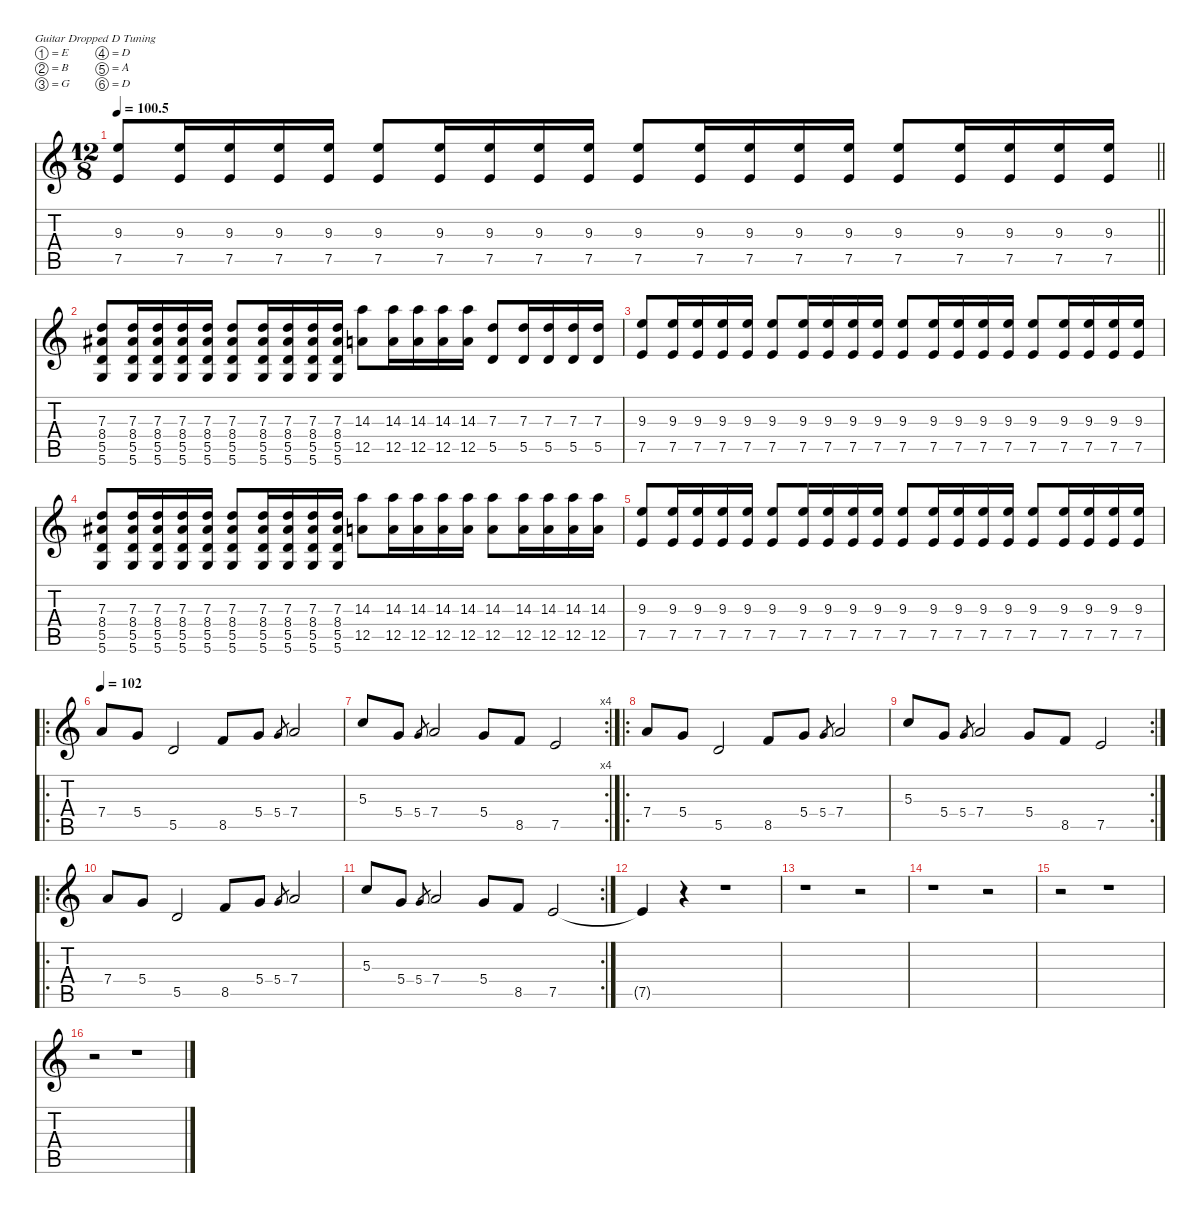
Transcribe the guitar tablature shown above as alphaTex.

\defaultSystemsLayout 4
\hideDynamics
\bracketExtendMode nobrackets
\singleTrackTrackNamePolicy hidden
\multiTrackTrackNamePolicy hidden
\firstSystemTrackNameMode fullname
\otherSystemsTrackNameOrientation horizontal
\track ("Distortion 2" "dist.guit.") {instrument distortionguitar}
\staff {score tabs}
\tuning (E4 B3 G3 D3 A2 D2)
\ts (12 8)
\tempo
100.5
\accidentals auto
\clef g2
\ottava regular
\simile none
\barLineRight lightlight
\ks aminor
(9.3 7.5).8{dy f beam Up} (9.3 7.5).16{beam Up} (9.3 7.5).16{beam Up} (9.3 7.5).16{beam Up} (9.3 7.5).16{beam Up} (9.3 7.5).8{beam Up} (9.3 7.5).16{beam Up} (9.3 7.5).16{beam Up} (9.3 7.5).16{beam Up} (9.3 7.5).16{beam Up} (9.3 7.5).8{beam Up} (9.3 7.5).16{beam Up} (9.3 7.5).16{beam Up} (9.3 7.5).16{beam Up} (9.3 7.5).16{beam Up} (9.3 7.5).8{beam Up} (9.3 7.5).16{beam Up} (9.3 7.5).16{beam Up} (9.3 7.5).16{beam Up} (9.3 7.5).16{beam Up} |
(7.3 8.4{acc #} 5.5 5.6).8{beam Up} (7.3 8.4{acc #} 5.5 5.6).16{beam Up} (7.3 8.4{acc #} 5.5 5.6).16{beam Up} (7.3 8.4{acc #} 5.5 5.6).16{beam Up} (7.3 8.4{acc #} 5.5 5.6).16{beam Up} (7.3 8.4{acc #} 5.5 5.6).8{beam Up} (7.3 8.4{acc #} 5.5 5.6).16{beam Up} (7.3 8.4{acc #} 5.5 5.6).16{beam Up} (7.3 8.4{acc #} 5.5 5.6).16{beam Up} (7.3 8.4{acc #} 5.5 5.6).16{beam Up} (14.3 12.5).8{beam Down} (14.3 12.5).16{beam Down} (14.3 12.5).16{beam Down} (14.3 12.5).16{beam Down} (14.3 12.5).16{beam Down} (7.3 5.5).8{beam Up} (7.3 5.5).16{beam Up} (7.3 5.5).16{beam Up} (7.3 5.5).16{beam Up} (7.3 5.5).16{beam Up} |
(9.3 7.5).8{beam Up} (9.3 7.5).16{beam Up} (9.3 7.5).16{beam Up} (9.3 7.5).16{beam Up} (9.3 7.5).16{beam Up} (9.3 7.5).8{beam Up} (9.3 7.5).16{beam Up} (9.3 7.5).16{beam Up} (9.3 7.5).16{beam Up} (9.3 7.5).16{beam Up} (9.3 7.5).8{beam Up} (9.3 7.5).16{beam Up} (9.3 7.5).16{beam Up} (9.3 7.5).16{beam Up} (9.3 7.5).16{beam Up} (9.3 7.5).8{beam Up} (9.3 7.5).16{beam Up} (9.3 7.5).16{beam Up} (9.3 7.5).16{beam Up} (9.3 7.5).16{beam Up} |
(7.3 8.4{acc #} 5.5 5.6).8{beam Up} (7.3 8.4{acc #} 5.5 5.6).16{beam Up} (7.3 8.4{acc #} 5.5 5.6).16{beam Up} (7.3 8.4{acc #} 5.5 5.6).16{beam Up} (7.3 8.4{acc #} 5.5 5.6).16{beam Up} (7.3 8.4{acc #} 5.5 5.6).8{beam Up} (7.3 8.4{acc #} 5.5 5.6).16{beam Up} (7.3 8.4{acc #} 5.5 5.6).16{beam Up} (7.3 8.4{acc #} 5.5 5.6).16{beam Up} (7.3 8.4{acc #} 5.5 5.6).16{beam Up} (14.3 12.5).8{beam Down} (14.3 12.5).16{beam Down} (14.3 12.5).16{beam Down} (14.3 12.5).16{beam Down} (14.3 12.5).16{beam Down} (14.3 12.5).8{beam Down} (14.3 12.5).16{beam Down} (14.3 12.5).16{beam Down} (14.3 12.5).16{beam Down} (14.3 12.5).16{beam Down} |
(9.3 7.5).8{beam Up} (9.3 7.5).16{beam Up} (9.3 7.5).16{beam Up} (9.3 7.5).16{beam Up} (9.3 7.5).16{beam Up} (9.3 7.5).8{beam Up} (9.3 7.5).16{beam Up} (9.3 7.5).16{beam Up} (9.3 7.5).16{beam Up} (9.3 7.5).16{beam Up} (9.3 7.5).8{beam Up} (9.3 7.5).16{beam Up} (9.3 7.5).16{beam Up} (9.3 7.5).16{beam Up} (9.3 7.5).16{beam Up} (9.3 7.5).8{beam Up} (9.3 7.5).16{beam Up} (9.3 7.5).16{beam Up} (9.3 7.5).16{beam Up} (9.3 7.5).16{beam Up} |
\ro
\tempo 102
7.4.8{beam Up} 5.4.8{beam Up} 5.5.2{beam Up} 8.5.8{beam Up} 5.4.8{beam Up} 5.4.8{gr dy mf beam Up} 7.4.2{dy f beam Up} |
\rc 4
5.3.8{beam Up} 5.4.8{beam Up} 5.4.8{gr dy mf beam Up} 7.4.2{dy f beam Up} 5.4.8{beam Up} 8.5.8{beam Up} 7.5.2{beam Up} |
\ro
7.4.8{beam Up} 5.4.8{beam Up} 5.5.2{beam Up} 8.5.8{beam Up} 5.4.8{beam Up} 5.4.8{gr dy mf beam Up} 7.4.2{dy f beam Up} |
\rc 2
5.3.8{beam Up} 5.4.8{beam Up} 5.4.8{gr dy mf beam Up} 7.4.2{dy f beam Up} 5.4.8{beam Up} 8.5.8{beam Up} 7.5.2{beam Up} |
\ro
7.4.8{beam Up} 5.4.8{beam Up} 5.5.2{beam Up} 8.5.8{beam Up} 5.4.8{beam Up} 5.4.8{gr dy mf beam Up} 7.4.2{dy f beam Up} |
\rc 2
5.3.8{beam Up} 5.4.8{beam Up} 5.4.8{gr dy mf beam Up} 7.4.2{dy f beam Up} 5.4.8{beam Up} 8.5.8{beam Up} 7.5.2{beam Up} |
7.5{t}.4{beam Up} r.4{beam Up} r.1{beam Down} |
r.1{beam Down} r.2{beam Down} |
r.1{beam Down} r.2{beam Down} |
r.2{beam Down} r.1{beam Down} |
r.2{beam Down} r.1{beam Down}
